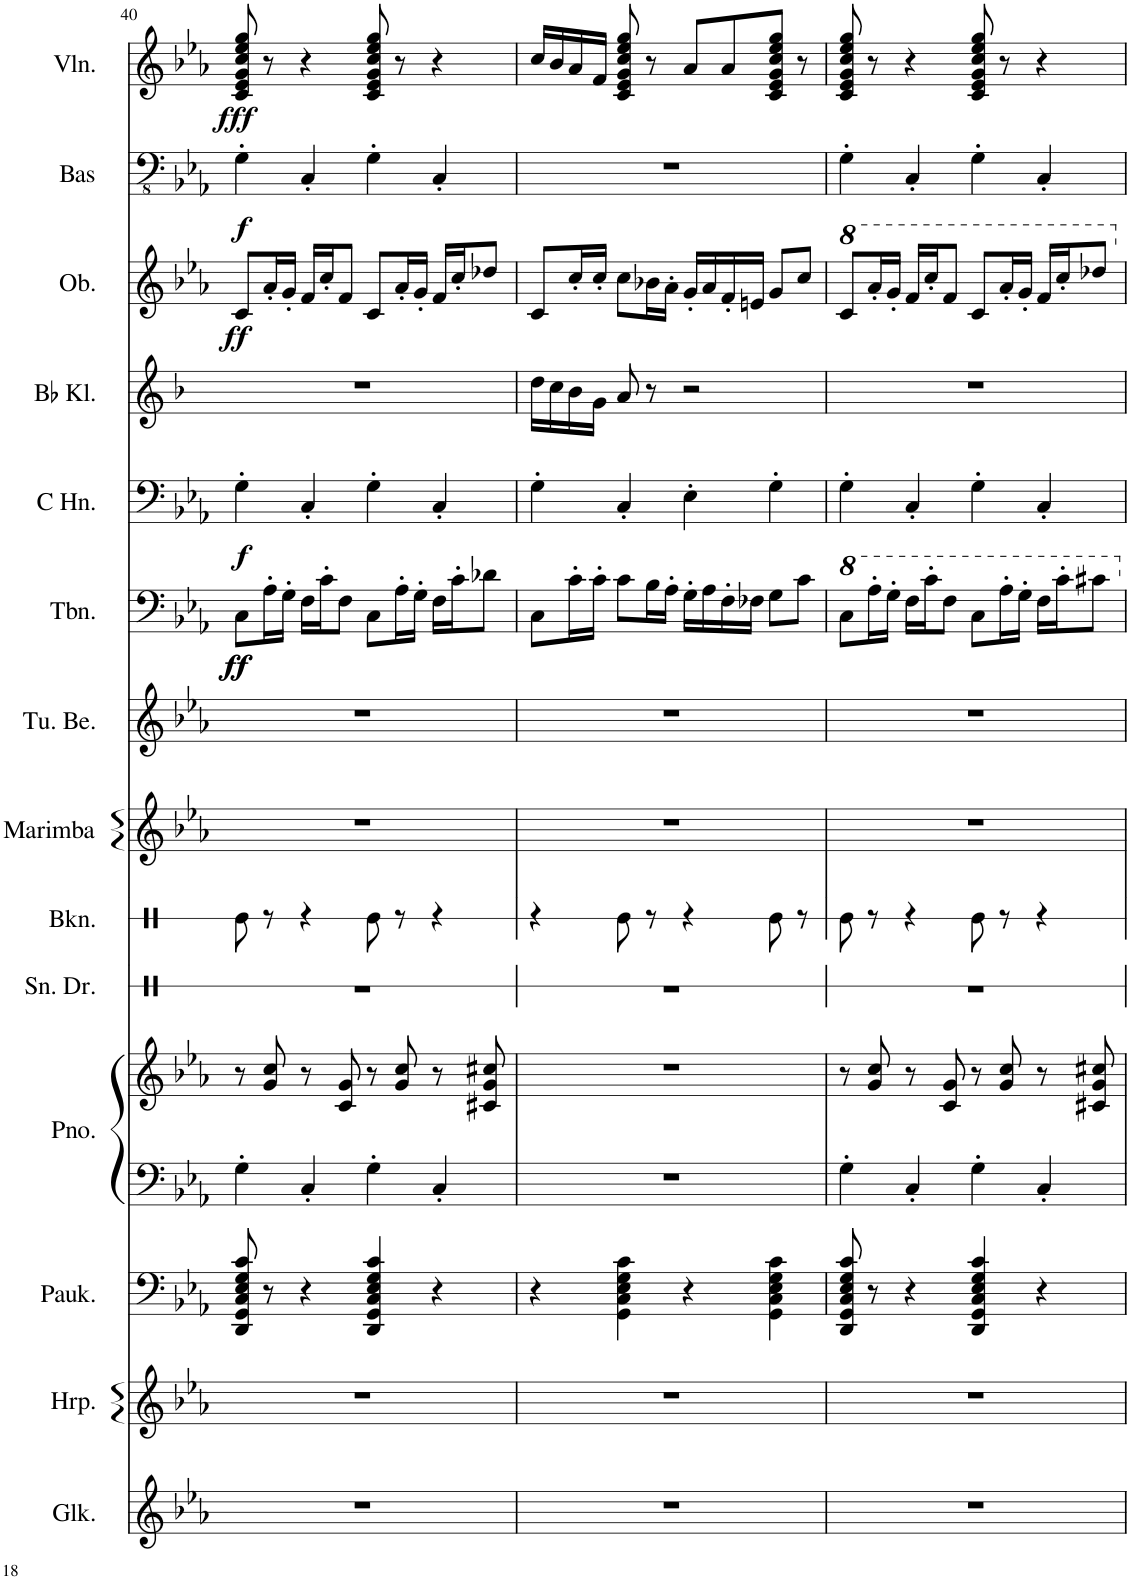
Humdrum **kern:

**kern	**kern	**kern	**kern	**kern	**kern	**kern	**kern	**kern	**kern	**dynam	**kern	**dynam	**kern	**kern	**dynam	**kern	**dynam	**kern	**dynam
*part14	*part13	*part12	*part11	*part11	*part10	*part9	*part8	*part7	*part6	*part6	*part5	*part5	*part4	*part3	*part3	*part2	*part2	*part1	*part1
*staff15	*staff14	*staff13	*staff12	*staff11	*staff10	*staff9	*staff8	*staff7	*staff6	*staff6	*staff5	*staff5	*staff4	*staff3	*staff3	*staff2	*staff2	*staff1	*staff1
*I"Klokkenspel	*I"Harp	*I"Pauken	*I"Piano	*	*I"Snare drum	*I"Bekken	*I"Marimba	*I"Buisklokken	*I"Trombone	*	*I"Hoorn in C	*	*I"Klarinet in Bb	*I"Hobo	*	*I"Akoestische bas	*	*I"Violen	*
*	*I'Hrp.	*I'Pauk.	*I'Pno.	*	*I'Sn. Dr.	*I'Bkn.	*I'Marimba	*	*I'Tbn.	*	*	*	*	*	*	*I'Bas	*	*I'Vln.	*
!!LO:PB:g=z
*clefG2	*clefG2	*clefF4	*clefF4	*clefG2	*clefX	*clefX	*clefG2	*clefG2	*clefF4	*	*clefF4	*	*clefG2	*clefG2	*	*clefFv4	*	*clefG2	*
*Trd-14c-24	*	*	*	*	*	*	*	*	*	*	*Trd4c7	*	*Trd1c2	*	*	*	*	*	*
*k[b-e-a-]	*k[b-e-a-]	*k[b-e-a-]	*k[b-e-a-]	*k[b-e-a-]	*k[]	*k[]	*k[b-e-a-]	*k[b-e-a-]	*k[b-e-a-]	*	*k[b-e-a-]	*	*k[b-]	*k[b-e-a-]	*	*k[b-e-a-]	*	*k[b-e-a-]	*
*M4/4	*M4/4	*M4/4	*M4/4	*M4/4	*M4/4	*M4/4	*M4/4	*M4/4	*M4/4	*	*M4/4	*	*M4/4	*M4/4	*	*M4/4	*	*M4/4	*
=40	=40	=40	=40	=40	=40	=40	=40	=40	=40	=40	=40	=40	=40	=40	=40	=40	=40	=40	=40
!	!	!	!	!	!	!	!	!	!	!LO:DY:b	!	!	!	!	!	!	!	!	!
!	!	!	!	!	!	!	!	!	!	!LO:DY:n=1:b	!	!LO:DY:b	!	!	!LO:DY:b	!	!LO:DY:b	!	!LO:DY:b
1r	1r	8DD/ 8GG/ 8C/ 8E-/ 8G/ 8c/	4G'\	8r	1r	8Re\	1r	1r	8C\L	ff ff	4G'\	f	1r	8c/L	ff	4GG'\	f	8c/ 8e-/ 8g/ 8cc/ 8ee-/ 8gg/	fff
.	.	8r	.	8g/ 8cc/	.	8r	.	.	16A-'\L	.	.	.	.	16a-'/L	.	.	.	8r	.
.	.	.	.	.	.	.	.	.	16G'\JJ	.	.	.	.	16g'/JJ	.	.	.	.	.
.	.	4r	4C'/	8r	.	4r	.	.	16F\LL	.	4C'/	.	.	16f/LL	.	4CC'/	.	4r	.
.	.	.	.	.	.	.	.	.	16c'\J	.	.	.	.	16cc'/J	.	.	.	.	.
.	.	.	.	8c/ 8g/	.	.	.	.	8F\J	.	.	.	.	8f/J	.	.	.	.	.
.	.	4DD/ 4GG/ 4C/ 4E-/ 4G/ 4c/	4G'\	8r	.	8Re\	.	.	8C\L	.	4G'\	.	.	8c/L	.	4GG'\	.	8c/ 8e-/ 8g/ 8cc/ 8ee-/ 8gg/	.
.	.	.	.	8g/ 8cc/	.	8r	.	.	16A-'\L	.	.	.	.	16a-'/L	.	.	.	8r	.
.	.	.	.	.	.	.	.	.	16G'\JJ	.	.	.	.	16g'/JJ	.	.	.	.	.
.	.	4r	4C'/	8r	.	4r	.	.	16F\LL	.	4C'/	.	.	16f/LL	.	4CC'/	.	4r	.
.	.	.	.	.	.	.	.	.	16c'\J	.	.	.	.	16cc'/J	.	.	.	.	.
.	.	.	.	8c#X/ 8g/ 8cc#X/	.	.	.	.	8d-X\J	.	.	.	.	8dd-X/J	.	.	.	.	.
=41	=41	=41	=41	=41	=41	=41	=41	=41	=41	=41	=41	=41	=41	=41	=41	=41	=41	=41	=41
1r	1r	4r	1r	1r	1r	4r	1r	1r	8C\L	.	4G'\	.	16dd\LL	8c/L	.	1r	.	16cc/LL	.
.	.	.	.	.	.	.	.	.	.	.	.	.	16cc\	.	.	.	.	16b-/	.
.	.	.	.	.	.	.	.	.	16c'\L	.	.	.	16b-\	16cc'/L	.	.	.	16a-/	.
.	.	.	.	.	.	.	.	.	16c'\JJ	.	.	.	16g\JJ	16cc'/JJ	.	.	.	16f/JJ	.
.	.	4GG\ 4C\ 4E-\ 4G\ 4c\	.	.	.	8Re\	.	.	8c\L	.	4C'/	.	8a/	8cc\L	.	.	.	8c/ 8e-/ 8g/ 8cc/ 8ee-/ 8gg/	.
.	.	.	.	.	.	8r	.	.	16B-\L	.	.	.	8r	16b-X\L	.	.	.	8r	.
.	.	.	.	.	.	.	.	.	16A-'\JJ	.	.	.	.	16a-'\JJ	.	.	.	.	.
.	.	4r	.	.	.	4r	.	.	16G'\LL	.	4E-'\	.	2r	16g'/LL	.	.	.	8a-/L	.
.	.	.	.	.	.	.	.	.	16A-\	.	.	.	.	16a-/	.	.	.	.	.
.	.	.	.	.	.	.	.	.	16F'\	.	.	.	.	16f'/	.	.	.	8a-/	.
.	.	.	.	.	.	.	.	.	16F-X\JJ	.	.	.	.	16en/JJ	.	.	.	.	.
.	.	4GG\ 4C\ 4E-\ 4G\ 4c\	.	.	.	8Re\	.	.	8G\L	.	4G'\	.	.	8g/L	.	.	.	8c/ 8e-/ 8g/ 8cc/ 8ee-/ 8gg/J	.
.	.	.	.	.	.	8r	.	.	8c\J	.	.	.	.	8cc/J	.	.	.	8r	.
=42	=42	=42	=42	=42	=42	=42	=42	=42	=42	=42	=42	=42	=42	=42	=42	=42	=42	=42	=42
*	*	*	*	*	*	*	*	*	*8va	*	*	*	*	*	*	*	*	*	*
*	*	*	*	*	*	*	*	*	*	*	*	*	*	*8va	*	*	*	*	*
1r	1r	8DD/ 8GG/ 8C/ 8E-/ 8G/ 8c/	4G'\	8r	1r	8Re\	1r	1r	8c\L	.	4G'\	.	1r	8cc/L	.	4GG'\	.	8c/ 8e-/ 8g/ 8cc/ 8ee-/ 8gg/	.
.	.	8r	.	8g/ 8cc/	.	8r	.	.	16a-'\L	.	.	.	.	16aa-'/L	.	.	.	8r	.
.	.	.	.	.	.	.	.	.	16g'\JJ	.	.	.	.	16gg'/JJ	.	.	.	.	.
.	.	4r	4C'/	8r	.	4r	.	.	16f\LL	.	4C'/	.	.	16ff/LL	.	4CC'/	.	4r	.
.	.	.	.	.	.	.	.	.	16cc'\J	.	.	.	.	16ccc'/J	.	.	.	.	.
.	.	.	.	8c/ 8g/	.	.	.	.	8f\J	.	.	.	.	8ff/J	.	.	.	.	.
.	.	4DD/ 4GG/ 4C/ 4E-/ 4G/ 4c/	4G'\	8r	.	8Re\	.	.	8c\L	.	4G'\	.	.	8cc/L	.	4GG'\	.	8c/ 8e-/ 8g/ 8cc/ 8ee-/ 8gg/	.
.	.	.	.	8g/ 8cc/	.	8r	.	.	16a-'\L	.	.	.	.	16aa-'/L	.	.	.	8r	.
.	.	.	.	.	.	.	.	.	16g'\JJ	.	.	.	.	16gg'/JJ	.	.	.	.	.
.	.	4r	4C'/	8r	.	4r	.	.	16f\LL	.	4C'/	.	.	16ff/LL	.	4CC'/	.	4r	.
.	.	.	.	.	.	.	.	.	16cc'\J	.	.	.	.	16ccc'/J	.	.	.	.	.
.	.	.	.	8c#X/ 8g/ 8cc#X/	.	.	.	.	8cc#X\J	.	.	.	.	8ddd-X/J	.	.	.	.	.
*	*	*	*	*	*	*	*	*	*X8va	*	*	*	*	*	*	*	*	*	*
*	*	*	*	*	*	*	*	*	*	*	*	*	*	*X8va	*	*	*	*	*
=	=	=	=	=	=	=	=	=	=	=	=	=	=	=	=	=	=	=	=
*-	*-	*-	*-	*-	*-	*-	*-	*-	*-	*-	*-	*-	*-	*-	*-	*-	*-	*-	*-
